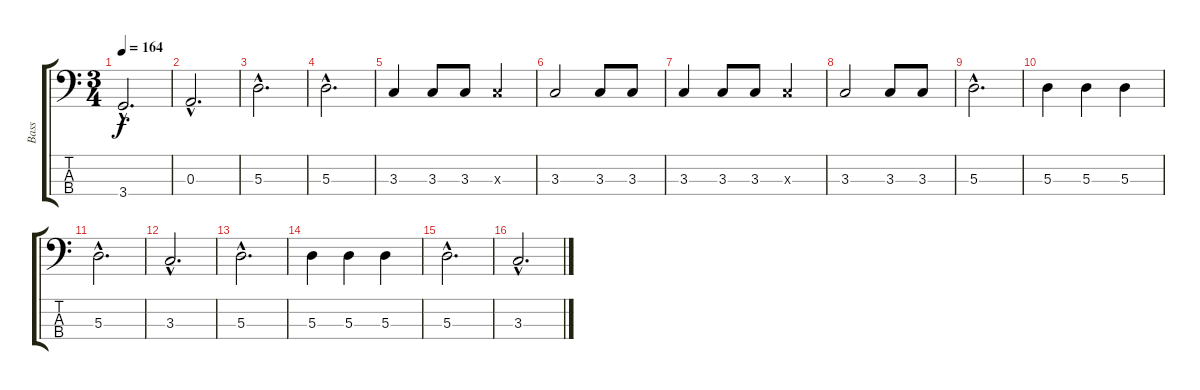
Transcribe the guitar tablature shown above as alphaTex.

\track ("Bass" "Bass") {instrument fretlessbass}
\staff {score tabs}
\tuning (G2 D2 A1 E1) {hide}
\ts (3 4)
\tempo 164
\clef f4
\ks c
3.4{hac}.2{d dy f} |
0.3{hac}.2{d} |
5.3{hac}.2{d} |
5.3{hac}.2{d} |
3.3.4 3.3.8 3.3.8 3.3{x}.4 |
3.3.2 3.3.8 3.3.8 |
3.3.4 3.3.8 3.3.8 3.3{x}.4 |
3.3.2 3.3.8 3.3.8 |
5.3{hac}.2{d} |
5.3.4 5.3.4 5.3.4 |
5.3{hac}.2{d} |
3.3{hac}.2{d} |
5.3{hac}.2{d} |
5.3.4 5.3.4 5.3.4 |
5.3{hac}.2{d} |
3.3{hac}.2{d}
